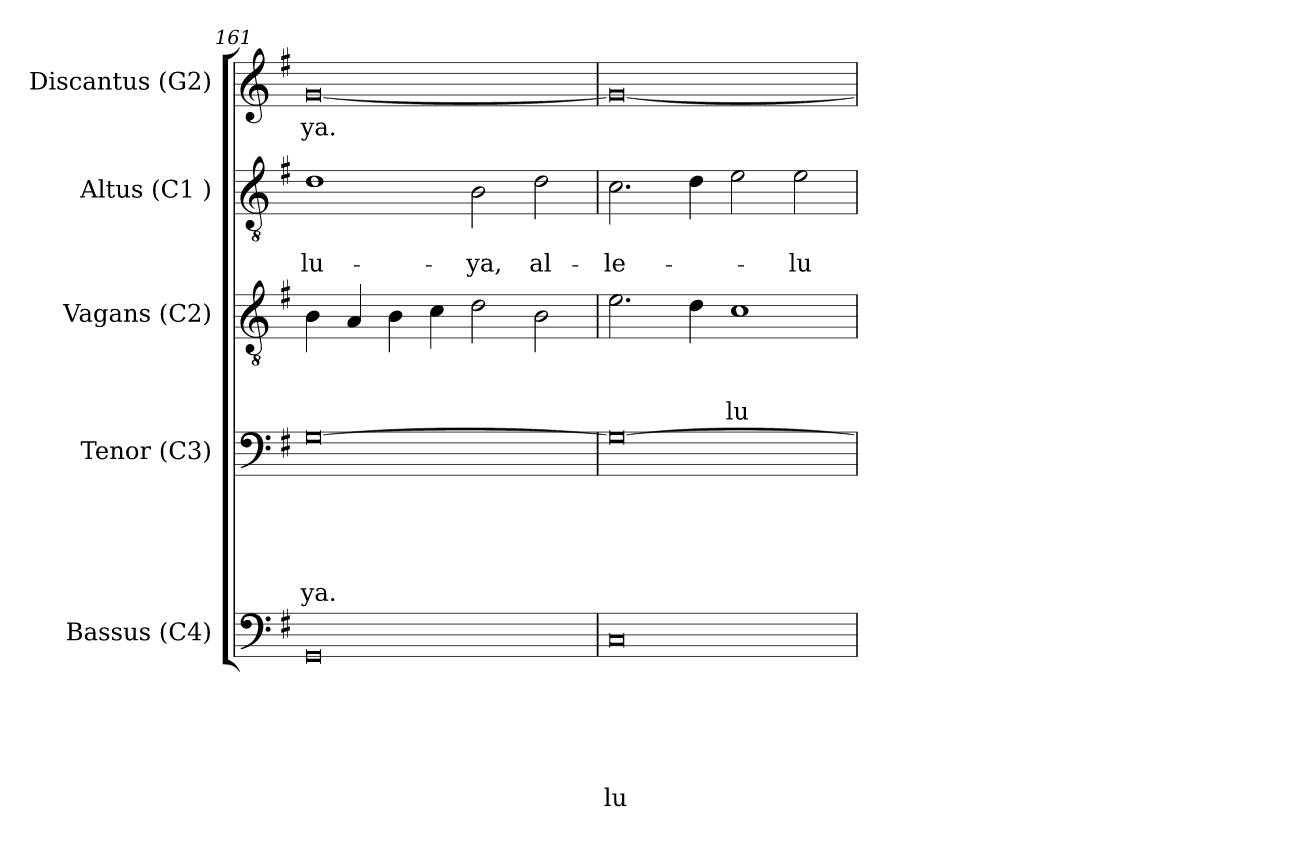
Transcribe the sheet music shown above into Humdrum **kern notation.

**kern	**text	**text	**text	**text	**text	**text	**kern	**text	**text	**text	**text	**text	**kern	**text	**text	**text	**kern	**text	**text	**kern	**text
*part5	*part5	*part5	*part5	*part5	*part5	*part5	*part4	*part4	*part4	*part4	*part4	*part4	*part3	*part3	*part3	*part3	*part2	*part2	*part2	*part1	*part1
*staff5	*staff5	*staff5	*staff5	*staff5	*staff5	*staff5	*staff4	*staff4	*staff4	*staff4	*staff4	*staff4	*staff3	*staff3	*staff3	*staff3	*staff2	*staff2	*staff2	*staff1	*staff1
*I"Bassus (C4)	*	*	*	*	*	*	*I"Tenor (C3)	*	*	*	*	*	*I"Vagans (C2)	*	*	*	*I"Altus (C1 )	*	*	*I"Discantus (G2)	*
*I'B.	*	*	*	*	*	*	*I'T.	*	*	*	*	*	*I'V.	*	*	*	*I'A.	*	*	*I'D.	*
*clefF4	*	*	*	*	*	*	*clefF4	*	*	*	*	*	*clefGv2	*	*	*	*clefGv2	*	*	*clefG2	*
*k[f#]	*	*	*	*	*	*	*k[f#]	*	*	*	*	*	*k[f#]	*	*	*	*k[f#]	*	*	*k[f#]	*
*G:	*	*	*	*	*	*	*G:	*	*	*	*	*	*G:	*	*	*	*G:	*	*	*G:	*
=161	=161	=161	=161	=161	=161	=161	=161	=161	=161	=161	=161	=161	=161	=161	=161	=161	=161	=161	=161	=161	=161
!	!	!	!	!	!	!	!	!	!	!	!	!LO:LY:b	!	!	!	!	!	!	!LO:LY:b	!	!LO:LY:b
0GG	.	.	.	.	.	.	[>0G	.	.	.	.	-ya.	4B\	.	.	.	1d	.	-lu-	[<0g	-ya.
.	.	.	.	.	.	.	.	.	.	.	.	.	4A/	.	.	.	.	.	.	.	.
.	.	.	.	.	.	.	.	.	.	.	.	.	4B\	.	.	.	.	.	.	.	.
.	.	.	.	.	.	.	.	.	.	.	.	.	4c\	.	.	.	.	.	.	.	.
!	!	!	!	!	!	!	!	!	!	!	!	!	!	!	!	!	!	!	!LO:LY:b	!	!
.	.	.	.	.	.	.	.	.	.	.	.	.	2d\	.	.	.	2B\	.	-ya,	.	.
!	!	!	!	!	!	!	!	!	!	!	!	!	!	!	!	!	!	!	!LO:LY:b	!	!
.	.	.	.	.	.	.	.	.	.	.	.	.	2B\	.	.	.	2d\	.	al-	.	.
=162	=162	=162	=162	=162	=162	=162	=162	=162	=162	=162	=162	=162	=162	=162	=162	=162	=162	=162	=162	=162	=162
!	!	!	!	!	!	!LO:LY:b:rj	!	!	!	!	!	!	!	!	!	!	!	!	!LO:LY:b	!	!
0C	.	.	.	.	.	-lu-	0G_	.	.	.	.	.	2.e\	.	.	.	2.c\	.	-le-	0g_	.
.	.	.	.	.	.	.	.	.	.	.	.	.	4d\	.	.	.	4d\	.	.	.	.
!	!	!	!	!	!	!	!	!	!	!	!	!	!	!	!	!LO:LY:b	!	!	!	!	!
.	.	.	.	.	.	.	.	.	.	.	.	.	1c	.	.	-lu-	2e\	.	.	.	.
!	!	!	!	!	!	!	!	!	!	!	!	!	!	!	!	!	!	!	!LO:LY:b	!	!
.	.	.	.	.	.	.	.	.	.	.	.	.	.	.	.	.	2e\	.	-lu-	.	.
=	=	=	=	=	=	=	=	=	=	=	=	=	=	=	=	=	=	=	=	=	=
*-	*-	*-	*-	*-	*-	*-	*-	*-	*-	*-	*-	*-	*-	*-	*-	*-	*-	*-	*-	*-	*-
